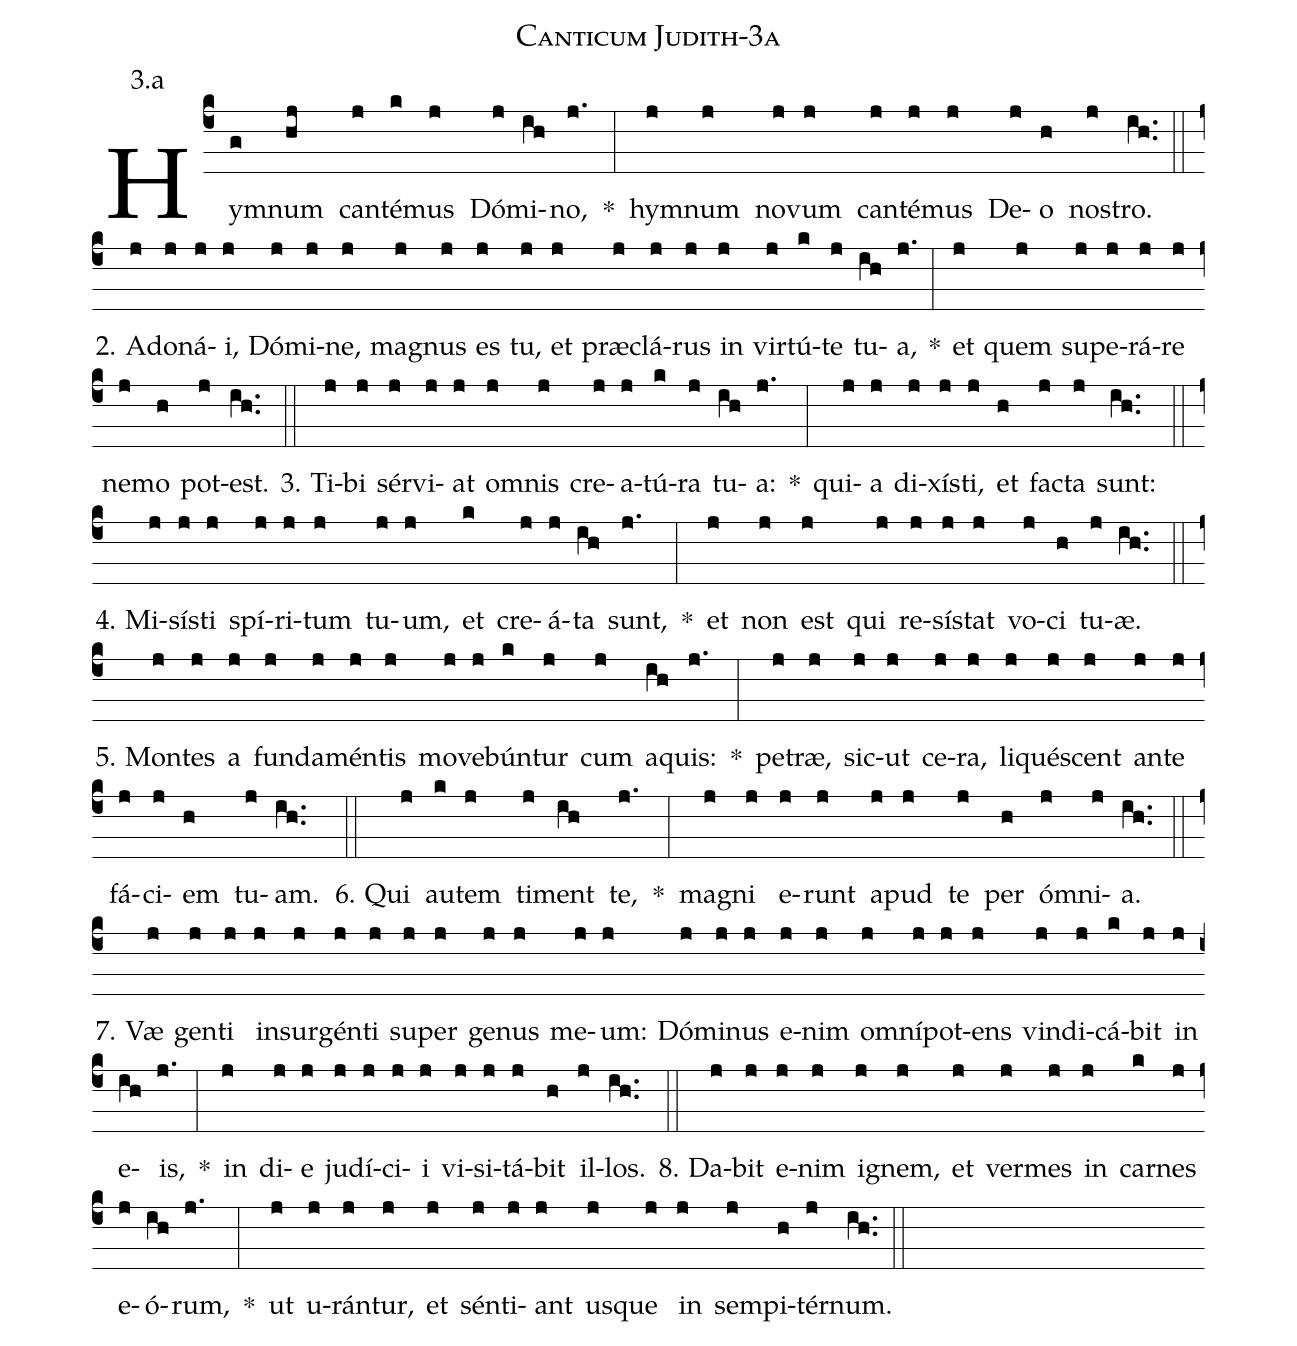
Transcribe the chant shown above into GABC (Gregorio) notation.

name: Canticum Judith-3a;
annotation: 3.a;
%%
(c4)Hym(g)num(hj) can(j)té(k)mus(j) Dó(j)mi(ih)no,(j.) *(:) hym(j)num(j) no(j)vum(j) can(j)té(j)mus(j) De(j)o(h) nos(j)tro.(ih..) (::)
2. A(j)do(j)ná(j)i,(j) Dó(j)mi(j)ne,(j) ma(j)gnus(j) es(j) tu,(j) et(j) præ(j)clá(j)rus(j) in(j) vir(j)tú(k)te(j) tu(ih)a,(j.) *(:) et(j) quem(j) su(j)pe(j)rá(j)re(j) ne(j)mo(h) pot(j)est.(ih..) (::)
3. Ti(j)bi(j) sér(j)vi(j)at(j) om(j)nis(j) cre(j)a(j)tú(k)ra(j) tu(ih)a:(j.) *(:) qui(j)a(j) di(j)xís(j)ti,(j) et(h) fac(j)ta(j) sunt:(ih..) (::)
4. Mi(j)sís(j)ti(j) spí(j)ri(j)tum(j) tu(j)um,(j) et(k) cre(j)á(j)ta(ih) sunt,(j.) *(:) et(j) non(j) est(j) qui(j) re(j)sís(j)tat(j) vo(j)ci(h) tu(j)æ.(ih..) (::)
5. Mon(j)tes(j) a(j) fun(j)da(j)mén(j)tis(j) mo(j)ve(j)bún(k)tur(j) cum(j) a(ih)quis:(j.) *(:) pe(j)træ,(j) sic(j)ut(j) ce(j)ra,(j) li(j)qué(j)scent(j) an(j)te(j) fá(j)ci(j)em(h) tu(j)am.(ih..) (::)
6. Qui(j) au(k)tem(j) ti(j)ment(ih) te,(j.) *(:) ma(j)gni(j) e(j)runt(j) a(j)pud(j) te(j) per(h) óm(j)ni(j)a.(ih..) (::)
7. Væ(j) gen(j)ti(j) in(j)sur(j)gén(j)ti(j) su(j)per(j) ge(j)nus(j) me(j)um:(j) Dó(j)mi(j)nus(j) e(j)nim(j) om(j)ní(j)pot(j)ens(j) vin(j)di(j)cá(k)bit(j) in(j) e(ih)is,(j.) *(:) in(j) di(j)e(j) ju(j)dí(j)ci(j)i(j) vi(j)si(j)tá(j)bit(h) il(j)los.(ih..) (::)
8. Da(j)bit(j) e(j)nim(j) i(j)gnem,(j) et(j) ver(j)mes(j) in(j) car(k)nes(j) e(j)ó(ih)rum,(j.) *(:) ut(j) u(j)rán(j)tur,(j) et(j) sén(j)ti(j)ant(j) us(j)que(j) in(j) sem(j)pi(h)tér(j)num.(ih..) (::)
